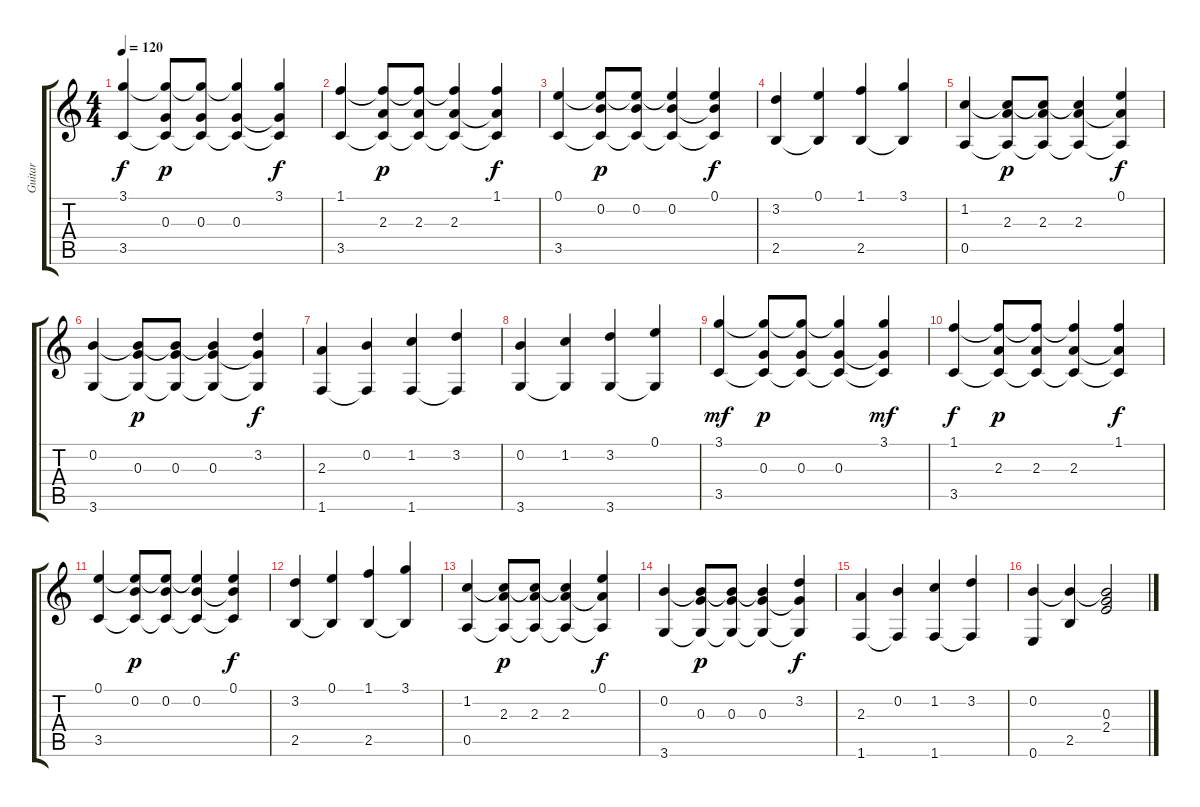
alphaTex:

\track ("Guitar" "Guitar") {instrument acousticguitarnylon}
\staff {score tabs}
\tuning (E4 B3 G3 D3 A2 E2) {hide}
\ts (4 4)
\tempo 120
\clef g2
\ks c
(3.1 3.5).4{dy f instrument acousticguitarnylon} (3.1{t} 0.3 3.5{t}).8{dy p} (3.1{t} 0.3 3.5{t}).8 (3.1{t} 0.3 3.5{t}).4 (3.1 0.3{t} 3.5{t}).4{dy f} |
(1.1 3.5).4 (1.1{t} 2.3 3.5{t}).8{dy p} (1.1{t} 2.3 3.5{t}).8 (1.1{t} 2.3 3.5{t}).4 (1.1 2.3{t} 3.5{t}).4{dy f} |
(0.1 3.5).4 (0.1{t} 0.2 3.5{t}).8{dy p} (0.1{t} 0.2 3.5{t}).8 (0.1{t} 0.2 3.5{t}).4 (0.1 0.2{t} 3.5{t}).4{dy f} |
(3.2 2.5).4 (0.1 2.5{t}).4 (1.1 2.5).4 (3.1 2.5{t}).4 |
(1.2 0.5).4 (1.2{t} 2.3 0.5{t}).8{dy p} (1.2{t} 2.3 0.5{t}).8 (1.2{t} 2.3 0.5{t}).4 (0.1 2.3{t} 0.5{t}).4{dy f} |
(0.2 3.6).4 (0.2{t} 0.3 3.6{t}).8{dy p} (0.2{t} 0.3 3.6{t}).8 (0.2{t} 0.3 3.6{t}).4 (3.2 0.3{t} 3.6{t}).4{dy f} |
(2.3 1.6).4 (0.2 1.6{t}).4 (1.2 1.6).4 (3.2 1.6{t}).4 |
(0.2 3.6).4 (1.2 3.6{t}).4 (3.2 3.6).4 (0.1 3.6{t}).4 |
(3.1 3.5).4{dy mf} (3.1{t} 0.3 3.5{t}).8{dy p} (3.1{t} 0.3 3.5{t}).8 (3.1{t} 0.3 3.5{t}).4 (3.1 0.3{t} 3.5{t}).4{dy mf} |
(1.1 3.5).4{dy f} (1.1{t} 2.3 3.5{t}).8{dy p} (1.1{t} 2.3 3.5{t}).8 (1.1{t} 2.3 3.5{t}).4 (1.1 2.3{t} 3.5{t}).4{dy f} |
(0.1 3.5).4 (0.1{t} 0.2 3.5{t}).8{dy p} (0.1{t} 0.2 3.5{t}).8 (0.1{t} 0.2 3.5{t}).4 (0.1 0.2{t} 3.5{t}).4{dy f} |
(3.2 2.5).4 (0.1 2.5{t}).4 (1.1 2.5).4 (3.1 2.5{t}).4 |
(1.2 0.5).4 (1.2{t} 2.3 0.5{t}).8{dy p} (1.2{t} 2.3 0.5{t}).8 (1.2{t} 2.3 0.5{t}).4 (0.1 2.3{t} 0.5{t}).4{dy f} |
(0.2 3.6).4 (0.2{t} 0.3 3.6{t}).8{dy p} (0.2{t} 0.3 3.6{t}).8 (0.2{t} 0.3 3.6{t}).4 (3.2 0.3{t} 3.6{t}).4{dy f} |
(2.3 1.6).4 (0.2 1.6{t}).4 (1.2 1.6).4 (3.2 1.6{t}).4 |
(0.2 0.6).4 (0.2{t} 2.5).4 (0.2{t} 0.3 2.4).2
